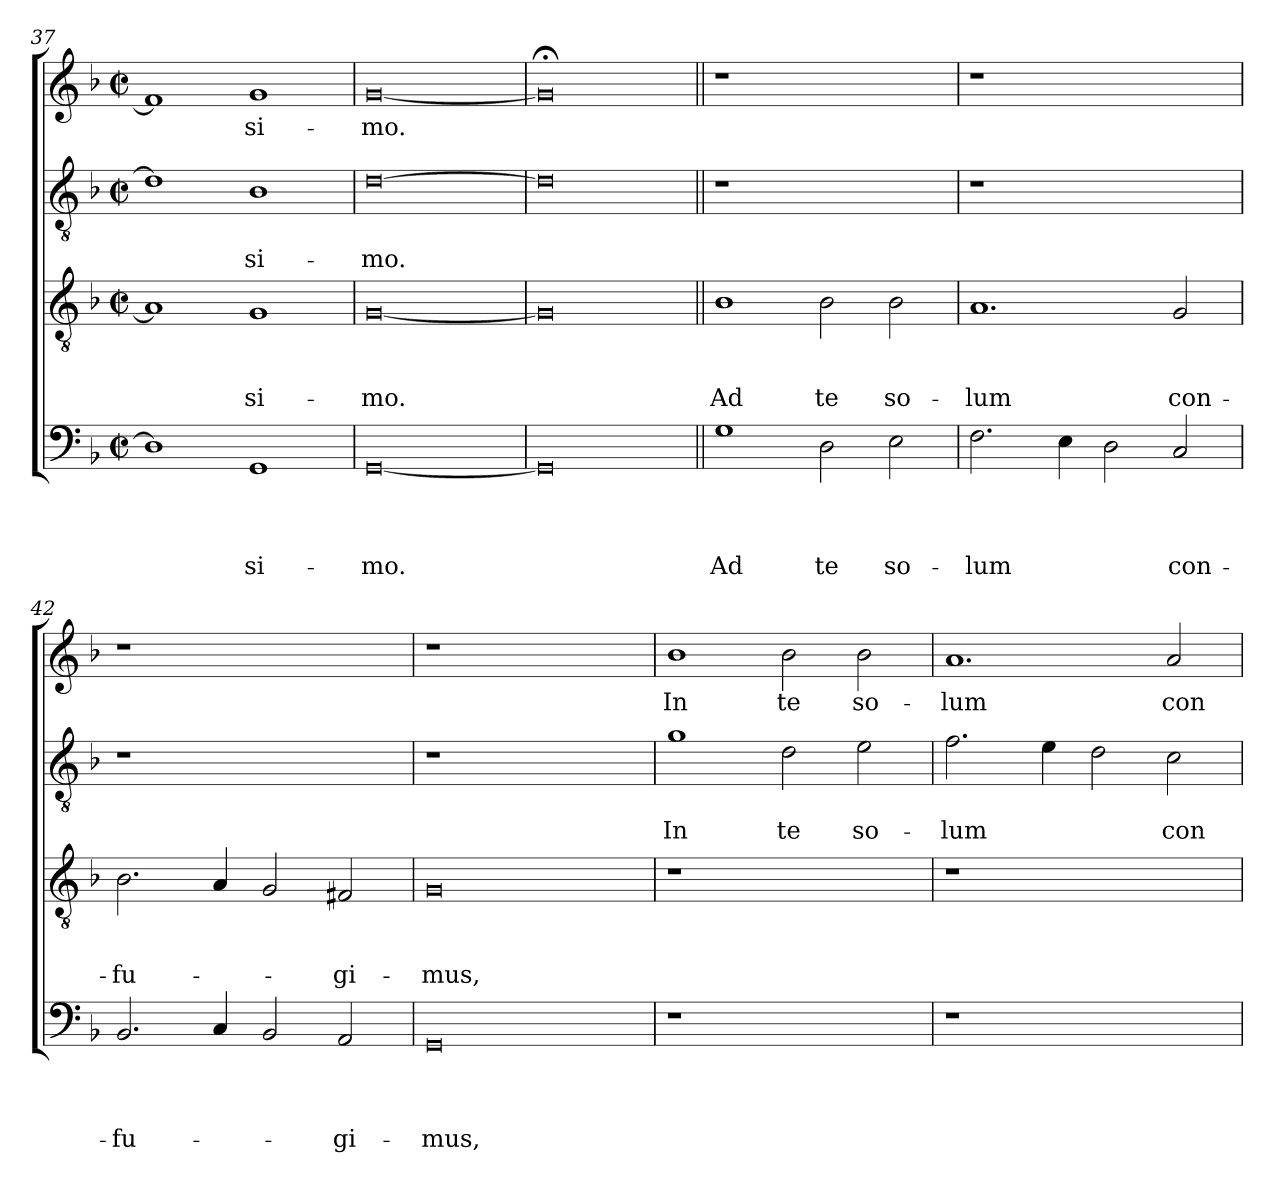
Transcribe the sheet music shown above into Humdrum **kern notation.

**kern	**text	**text	**text	**text	**kern	**text	**text	**text	**kern	**text	**text	**kern	**text
*part4	*part4	*part4	*part4	*part4	*part3	*part3	*part3	*part3	*part2	*part2	*part2	*part1	*part1
*staff4	*staff4	*staff4	*staff4	*staff4	*staff3	*staff3	*staff3	*staff3	*staff2	*staff2	*staff2	*staff1	*staff1
*clefF4	*	*	*	*	*clefGv2	*	*	*	*clefGv2	*	*	*clefG2	*
*k[b-]	*	*	*	*	*k[b-]	*	*	*	*k[b-]	*	*	*k[b-]	*
*F:	*	*	*	*	*F:	*	*	*	*F:	*	*	*F:	*
*M2/2	*	*	*	*	*M2/2	*	*	*	*M2/2	*	*	*M2/2	*
*met(c|)	*	*	*	*	*met(c|)	*	*	*	*met(c|)	*	*	*met(c|)	*
=37	=37	=37	=37	=37	=37	=37	=37	=37	=37	=37	=37	=37	=37
1D]	.	.	.	.	1A]	.	.	.	1d]	.	.	1f#]	.
1GG	.	.	.	-si-	1G	.	.	-si-	1B-	.	-si-	1g	-si-
=38	=38	=38	=38	=38	=38	=38	=38	=38	=38	=38	=38	=38	=38
[0GG	.	.	.	-mo.	[0G	.	.	-mo.	[0d	.	-mo.	[0g	-mo.
=39	=39	=39	=39	=39	=39	=39	=39	=39	=39	=39	=39	=39	=39
0GG]	.	.	.	.	0G]	.	.	.	0d]	.	.	0g;]	.
!!LO:PB:g=z
=40||	=40||	=40||	=40||	=40||	=40||	=40||	=40||	=40||	=40||	=40||	=40||	=40||	=40||
1G	.	.	.	Ad	1B-	.	.	Ad	1r	.	.	1r	.
2D\	.	.	.	te	2B-\	.	.	te	1ryy	.	.	1ryy	.
2E\	.	.	.	so-	2B-\	.	.	so-	.	.	.	.	.
=41	=41	=41	=41	=41	=41	=41	=41	=41	=41	=41	=41	=41	=41
2.F\	.	.	.	-lum	1.A	.	.	-lum	1r	.	.	1r	.
4E\	.	.	.	.	.	.	.	.	.	.	.	.	.
2D\	.	.	.	.	.	.	.	.	1ryy	.	.	1ryy	.
2C/	.	.	.	con-	2G/	.	.	con-	.	.	.	.	.
=42	=42	=42	=42	=42	=42	=42	=42	=42	=42	=42	=42	=42	=42
2.BB-/	.	.	.	-fu-	2.B-\	.	.	-fu-	1r	.	.	1r	.
4C/	.	.	.	.	4A/	.	.	.	.	.	.	.	.
2BB-/	.	.	.	.	2G/	.	.	.	1ryy	.	.	1ryy	.
2AA/	.	.	.	-gi-	2F#X/	.	.	-gi-	.	.	.	.	.
=43	=43	=43	=43	=43	=43	=43	=43	=43	=43	=43	=43	=43	=43
0GG	.	.	.	-mus,	0G	.	.	-mus,	1r	.	.	1r	.
.	.	.	.	.	.	.	.	.	1ryy	.	.	1ryy	.
=44	=44	=44	=44	=44	=44	=44	=44	=44	=44	=44	=44	=44	=44
1r	.	.	.	.	1r	.	.	.	1g	.	In	1b-	In
1ryy	.	.	.	.	1ryy	.	.	.	2d\	.	te	2b-\	te
.	.	.	.	.	.	.	.	.	2e\	.	so-	2b-\	so-
=45	=45	=45	=45	=45	=45	=45	=45	=45	=45	=45	=45	=45	=45
1r	.	.	.	.	1r	.	.	.	2.f\	.	-lum	1.a	-lum
.	.	.	.	.	.	.	.	.	4e\	.	.	.	.
1ryy	.	.	.	.	1ryy	.	.	.	2d\	.	.	.	.
.	.	.	.	.	.	.	.	.	2c\	.	con-	2a/	con-
=	=	=	=	=	=	=	=	=	=	=	=	=	=
*-	*-	*-	*-	*-	*-	*-	*-	*-	*-	*-	*-	*-	*-
